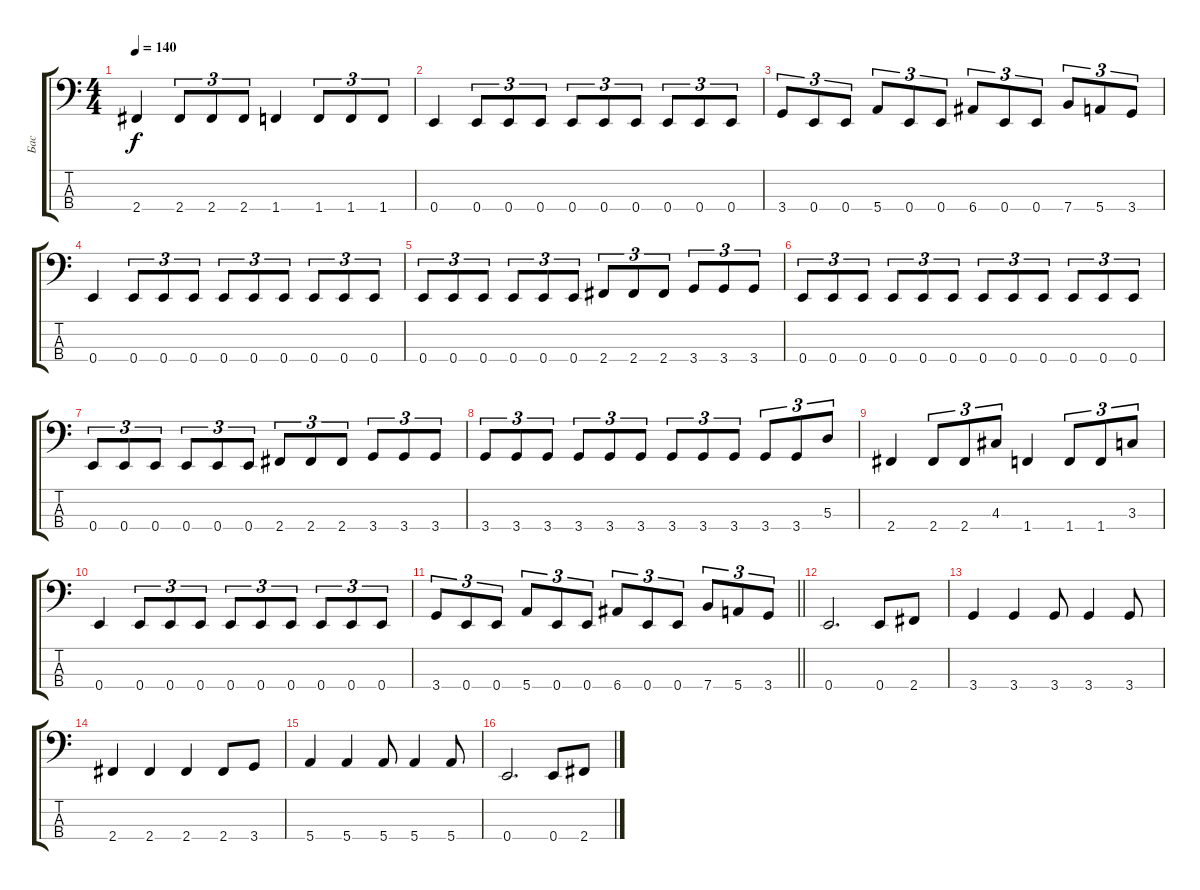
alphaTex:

\track ("Бас" "Бас") {instrument electricbassfinger}
\staff {score tabs}
\tuning (G2 D2 A1 E1) {hide}
\ts (4 4)
\tempo 140
\clef f4
\ks c
2.4.4{dy f} 2.4.8{tu (3 2)} 2.4.8{tu (3 2)} 2.4.8{tu (3 2)} 1.4.4 1.4.8{tu (3 2)} 1.4.8{tu (3 2)} 1.4.8{tu (3 2)} |
0.4.4 0.4.8{tu (3 2)} 0.4.8{tu (3 2)} 0.4.8{tu (3 2)} 0.4.8{tu (3 2)} 0.4.8{tu (3 2)} 0.4.8{tu (3 2)} 0.4.8{tu (3 2)} 0.4.8{tu (3 2)} 0.4.8{tu (3 2)} |
3.4.8{tu (3 2)} 0.4.8{tu (3 2)} 0.4.8{tu (3 2)} 5.4.8{tu (3 2)} 0.4.8{tu (3 2)} 0.4.8{tu (3 2)} 6.4.8{tu (3 2)} 0.4.8{tu (3 2)} 0.4.8{tu (3 2)} 7.4.8{tu (3 2)} 5.4.8{tu (3 2)} 3.4.8{tu (3 2)} |
0.4.4 0.4.8{tu (3 2)} 0.4.8{tu (3 2)} 0.4.8{tu (3 2)} 0.4.8{tu (3 2)} 0.4.8{tu (3 2)} 0.4.8{tu (3 2)} 0.4.8{tu (3 2)} 0.4.8{tu (3 2)} 0.4.8{tu (3 2)} |
0.4.8{tu (3 2)} 0.4.8{tu (3 2)} 0.4.8{tu (3 2)} 0.4.8{tu (3 2)} 0.4.8{tu (3 2)} 0.4.8{tu (3 2)} 2.4.8{tu (3 2)} 2.4.8{tu (3 2)} 2.4.8{tu (3 2)} 3.4.8{tu (3 2)} 3.4.8{tu (3 2)} 3.4.8{tu (3 2)} |
0.4.8{tu (3 2)} 0.4.8{tu (3 2)} 0.4.8{tu (3 2)} 0.4.8{tu (3 2)} 0.4.8{tu (3 2)} 0.4.8{tu (3 2)} 0.4.8{tu (3 2)} 0.4.8{tu (3 2)} 0.4.8{tu (3 2)} 0.4.8{tu (3 2)} 0.4.8{tu (3 2)} 0.4.8{tu (3 2)} |
0.4.8{tu (3 2)} 0.4.8{tu (3 2)} 0.4.8{tu (3 2)} 0.4.8{tu (3 2)} 0.4.8{tu (3 2)} 0.4.8{tu (3 2)} 2.4.8{tu (3 2)} 2.4.8{tu (3 2)} 2.4.8{tu (3 2)} 3.4.8{tu (3 2)} 3.4.8{tu (3 2)} 3.4.8{tu (3 2)} |
3.4.8{tu (3 2)} 3.4.8{tu (3 2)} 3.4.8{tu (3 2)} 3.4.8{tu (3 2)} 3.4.8{tu (3 2)} 3.4.8{tu (3 2)} 3.4.8{tu (3 2)} 3.4.8{tu (3 2)} 3.4.8{tu (3 2)} 3.4.8{tu (3 2)} 3.4.8{tu (3 2)} 5.3.8{tu (3 2)} |
2.4.4 2.4.8{tu (3 2)} 2.4.8{tu (3 2)} 4.3.8{tu (3 2)} 1.4.4 1.4.8{tu (3 2)} 1.4.8{tu (3 2)} 3.3.8{tu (3 2)} |
0.4.4 0.4.8{tu (3 2)} 0.4.8{tu (3 2)} 0.4.8{tu (3 2)} 0.4.8{tu (3 2)} 0.4.8{tu (3 2)} 0.4.8{tu (3 2)} 0.4.8{tu (3 2)} 0.4.8{tu (3 2)} 0.4.8{tu (3 2)} |
\barLineRight lightlight
3.4.8{tu (3 2)} 0.4.8{tu (3 2)} 0.4.8{tu (3 2)} 5.4.8{tu (3 2)} 0.4.8{tu (3 2)} 0.4.8{tu (3 2)} 6.4.8{tu (3 2)} 0.4.8{tu (3 2)} 0.4.8{tu (3 2)} 7.4.8{tu (3 2)} 5.4.8{tu (3 2)} 3.4.8{tu (3 2)} |
0.4.2{d} 0.4.8 2.4.8 |
3.4.4 3.4.4 3.4.8 3.4.4 3.4.8 |
2.4.4 2.4.4 2.4.4 2.4.8 3.4.8 |
5.4.4 5.4.4 5.4.8 5.4.4 5.4.8 |
0.4.2{d} 0.4.8 2.4.8
